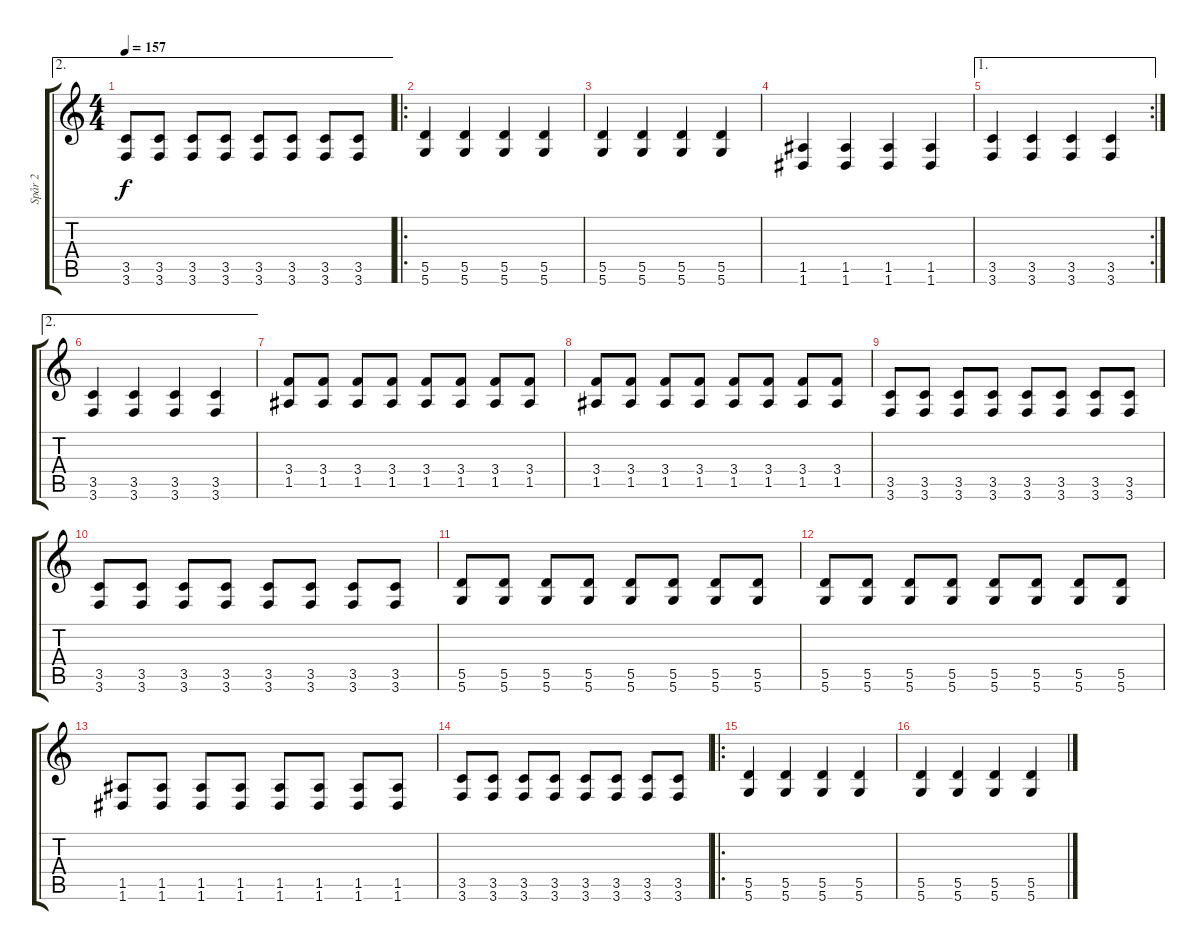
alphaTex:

\track ("Spår 2" "Spår 2") {instrument overdrivenguitar}
\staff {score tabs}
\tuning (E4 B3 G3 D3 A2 D2) {hide}
\ae 2
\ts (4 4)
\tempo 157
\clef g2
\ks c
(3.5 3.6).8{dy f volume 9 instrument overdrivenguitar} (3.5 3.6).8 (3.5 3.6).8 (3.5 3.6).8 (3.5 3.6).8 (3.5 3.6).8 (3.5 3.6).8 (3.5 3.6).8 |
\ro
(5.5 5.6).4 (5.5 5.6).4 (5.5 5.6).4 (5.5 5.6).4 |
(5.5 5.6).4 (5.5 5.6).4 (5.5 5.6).4 (5.5 5.6).4 |
(1.5 1.6).4 (1.5 1.6).4 (1.5 1.6).4 (1.5 1.6).4 |
\ae 1
\rc 2
(3.5 3.6).4 (3.5 3.6).4 (3.5 3.6).4 (3.5 3.6).4 |
\ae 2
(3.5 3.6).4 (3.5 3.6).4 (3.5 3.6).4 (3.5 3.6).4 |
(3.4 1.5).8{instrument electricguitarmuted} (3.4 1.5).8 (3.4 1.5).8 (3.4 1.5).8 (3.4 1.5).8 (3.4 1.5).8 (3.4 1.5).8 (3.4 1.5).8 |
(3.4 1.5).8 (3.4 1.5).8 (3.4 1.5).8 (3.4 1.5).8 (3.4 1.5).8 (3.4 1.5).8 (3.4 1.5).8 (3.4 1.5).8 |
(3.5 3.6).8 (3.5 3.6).8 (3.5 3.6).8 (3.5 3.6).8 (3.5 3.6).8 (3.5 3.6).8 (3.5 3.6).8 (3.5 3.6).8 |
(3.5 3.6).8 (3.5 3.6).8 (3.5 3.6).8 (3.5 3.6).8 (3.5 3.6).8 (3.5 3.6).8 (3.5 3.6).8 (3.5 3.6).8 |
(5.5 5.6).8 (5.5 5.6).8 (5.5 5.6).8 (5.5 5.6).8 (5.5 5.6).8 (5.5 5.6).8 (5.5 5.6).8 (5.5 5.6).8 |
(5.5 5.6).8 (5.5 5.6).8 (5.5 5.6).8 (5.5 5.6).8 (5.5 5.6).8 (5.5 5.6).8 (5.5 5.6).8 (5.5 5.6).8 |
(1.5 1.6).8 (1.5 1.6).8 (1.5 1.6).8 (1.5 1.6).8 (1.5 1.6).8 (1.5 1.6).8 (1.5 1.6).8 (1.5 1.6).8 |
(3.5 3.6).8{volume 9 instrument overdrivenguitar} (3.5 3.6).8 (3.5 3.6).8 (3.5 3.6).8 (3.5 3.6).8 (3.5 3.6).8 (3.5 3.6).8 (3.5 3.6).8 |
\ro
(5.5 5.6).4{volume 13} (5.5 5.6).4 (5.5 5.6).4 (5.5 5.6).4 |
(5.5 5.6).4 (5.5 5.6).4 (5.5 5.6).4 (5.5 5.6).4
